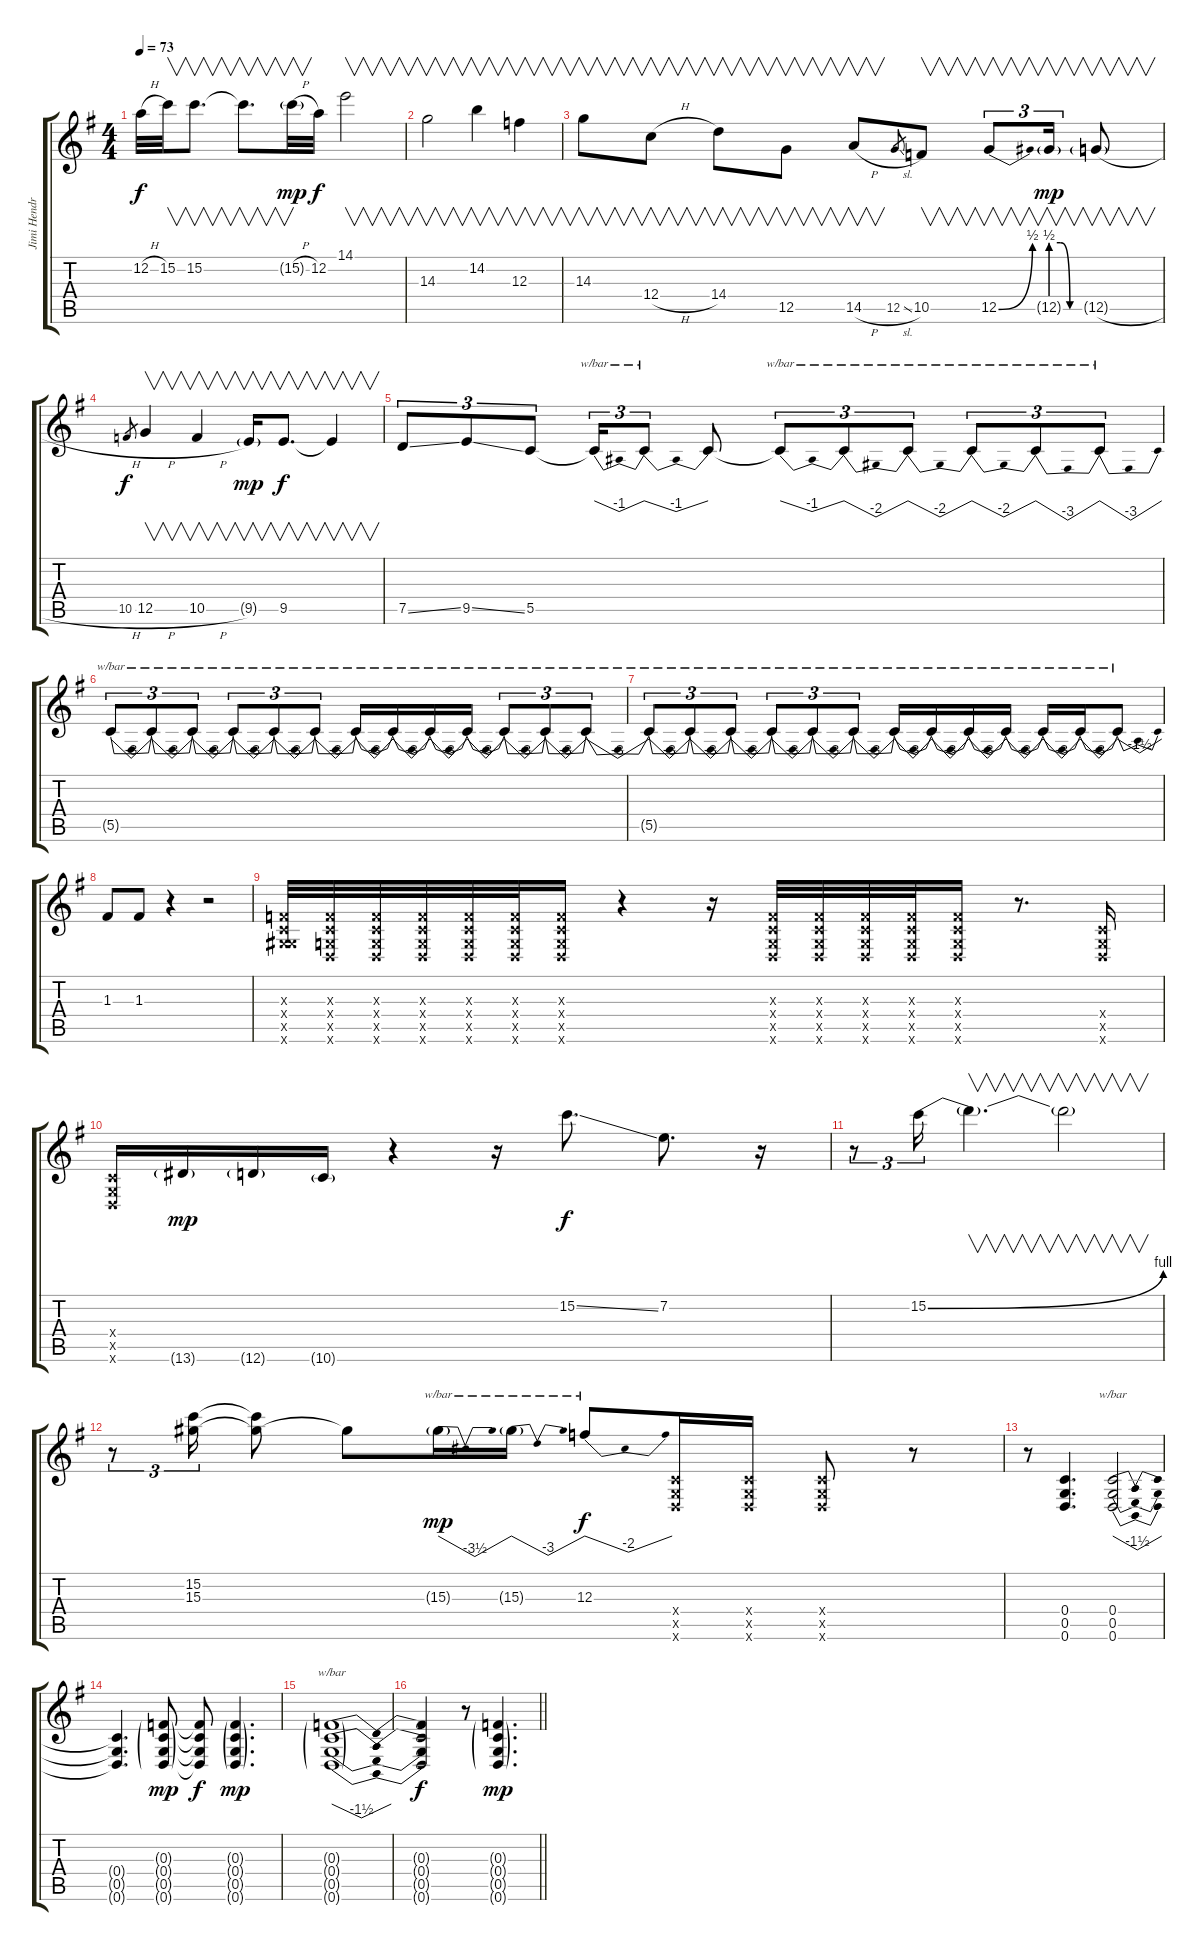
\track ("Jimi Hendrix" "Jimi Hendr") {instrument overdrivenguitar}
\staff {score tabs}
\tuning (D4 A3 F3 C3 G2 D2) {hide}
\ts (4 4)
\tempo 73
\clef g2
\ks g
12.2{h}.32{dy f} 15.2.32{v} 15.2.8{v d} 15.2{t}.8{v d} 15.2{h g}.32{v dy mp} 12.2.32{dy f} 14.1.2{v} |
14.3.2{v} 14.2.4{v} 12.3.4{v} |
14.3.8{v} 12.4{h}.8{v} 14.4.8{v} 12.5.8{v} 14.5{h}.8{v} 12.5{sl}.8{gr} 10.5.8{v} 12.5{be (bend 0 0 60 2)}.8{v tu (3 2)} 12.5{be (custom 0 2 20 2 40 0 60 0) g}.16{v tu (3 2) dy mp} 12.5{h g}.8{v} |
10.5{h}.8{gr dy f} 12.5{h}.4{v} 10.5{h}.4{v} 9.5{g}.16{v dy mp} 9.5.8{v d dy f} 9.5{t}.4{v} |
7.5{ss}.8{tu (3 2)} 9.5{ss}.8{tu (3 2)} 5.5.8{tu (3 2)} 5.5{t}.16{tu (3 2) tbe (dip default 0 0 30 -4 60 0)} 5.5{t}.8{tu (3 2) tbe (dip default 0 0 30 -4 60 0)} 5.5{t}.8 5.5{t}.8{tu (3 2) tbe (dip default 0 0 30 -4 60 0)} 5.5{t}.8{tu (3 2) tbe (dip default 0 0 30 -8 60 0)} 5.5{t}.8{tu (3 2) tbe (dip default 0 0 30 -8 60 0)} 5.5{t}.8{tu (3 2) tbe (dip default 0 0 30 -8 60 0)} 5.5{t}.8{tu (3 2) tbe (dip default 0 0 30 -12 60 0)} 5.5{t}.8{tu (3 2) tbe (dip default 0 0 30 -12 60 0)} |
5.5{t}.8{tu (3 2) tbe (dip default 0 0 30 -12 60 0)} 5.5{t}.8{tu (3 2) tbe (dip default 0 0 30 -12 60 0)} 5.5{t}.8{tu (3 2) tbe (dip default 0 0 30 -12 60 0)} 5.5{t}.8{tu (3 2) tbe (dip default 0 0 30 -12 60 0)} 5.5{t}.8{tu (3 2) tbe (dip default 0 0 30 -12 60 0)} 5.5{t}.8{tu (3 2) tbe (dip default 0 0 30 -12 60 0)} 5.5{t}.16{tbe (dip default 0 0 30 -12 60 0)} 5.5{t}.16{tbe (dip default 0 0 30 -12 60 0)} 5.5{t}.16{tbe (dip default 0 0 30 -12 60 0)} 5.5{t}.16{tbe (dip default 0 0 30 -12 60 0)} 5.5{t}.8{tu (3 2) tbe (dip default 0 0 30 -12 60 0)} 5.5{t}.8{tu (3 2) tbe (dip default 0 0 30 -12 60 0)} 5.5{t}.8{tu (3 2) tbe (dip default 0 0 30 -12 60 0)} |
5.5{t}.8{tu (3 2) tbe (dip default 0 0 30 -12 60 0)} 5.5{t}.8{tu (3 2) tbe (dip default 0 0 30 -12 60 0)} 5.5{t}.8{tu (3 2) tbe (dip default 0 0 30 -12 60 0)} 5.5{t}.8{tu (3 2) tbe (dip default 0 0 30 -12 60 0)} 5.5{t}.8{tu (3 2) tbe (dip default 0 0 30 -12 60 0)} 5.5{t}.8{tu (3 2) tbe (dip default 0 0 30 -12 60 0)} 5.5{t}.16{tbe (dip default 0 0 30 -12 60 0)} 5.5{t}.16{tbe (dip default 0 0 30 -12 60 0)} 5.5{t}.16{tbe (dip default 0 0 30 -12 60 0)} 5.5{t}.16{tbe (dip default 0 0 30 -12 60 0)} 5.5{t}.16{tbe (dip default 0 0 30 -12 60 0)} 5.5{t}.16{tbe (dip default 0 0 30 -12 60 0)} 5.5{t}.8{tbe (dip default 0 0 30 -6 60 0)} |
1.3.8 1.3.8 r.4 r.2 |
(0.3{x} 0.4{x} 0.5{x} 6.6{x}).32 (0.3{x} 0.4{x} 0.5{x} 0.6{x}).32 (0.3{x} 0.4{x} 0.5{x} 0.6{x}).32 (0.3{x} 0.4{x} 0.5{x} 0.6{x}).32 (0.3{x} 0.4{x} 0.5{x} 0.6{x}).32 (0.3{x} 0.4{x} 0.5{x} 0.6{x}).32 (0.3{x} 0.4{x} 0.5{x} 0.6{x}).16 r.4 r.16 (0.3{x} 0.4{x} 0.5{x} 0.6{x}).32 (0.3{x} 0.4{x} 0.5{x} 0.6{x}).32 (0.3{x} 0.4{x} 0.5{x} 0.6{x}).32 (0.3{x} 0.4{x} 0.5{x} 0.6{x}).32 (0.3{x} 0.4{x} 0.5{x} 0.6{x}).16 r.8{d} (0.4{x} 0.5{x} 0.6{x}).16 |
(0.4{x} 0.5{x} 0.6{x}).16 13.6{g}.16{dy mp} 12.6{g}.16 10.6{g}.16 r.4 r.16 15.2{ss}.8{d dy f} 7.2.8{d} r.16 |
r.8{tu (3 2)} 15.2{be (bend 0 0 60 4)}.16{tu (3 2)} 15.2{t}.4{v d} 15.2{t}.2{v} |
r.8{tu (3 2)} (15.2 15.3).16{tu (3 2)} (15.2{t} 15.3{t}).8 15.3{t}.8 15.3{g}.16{tbe (dip default 0 0 30 -14 60 0) dy mp} 15.3{g}.16{tbe (dip default 0 0 30 -12 60 0)} 12.3.8{tbe (dip default 0 0 30 -8 60 0) dy f} (0.4{x} 0.5{x} 0.6{x}).16 (0.4{x} 0.5{x} 0.6{x}).16 (0.4{x} 0.5{x} 0.6{x}).8 r.8 |
r.8 (0.4 0.5 0.6).4{d} (0.4 0.5 0.6).2{tbe (dip default 0 0 30 -6 60 0)} |
(0.4{t} 0.5{t} 0.6{t}).4{d} (0.3{g} 0.4{g} 0.5{g} 0.6{g}).8{dy mp} (0.3{t} 0.4{t} 0.5{t} 0.6{t}).8{dy f} (0.3{g} 0.4{g} 0.5{g} 0.6{g}).4{d dy mp} |
(0.3{g} 0.4{g} 0.5{g} 0.6{g}).1{tbe (dip default 0 0 30 -6 60 0)} |
\barLineRight lightlight
(0.3{t} 0.4{t} 0.5{t} 0.6{t}).2{dy f} r.8 (0.3{g} 0.4{g} 0.5{g} 0.6{g}).4{d dy mp}
